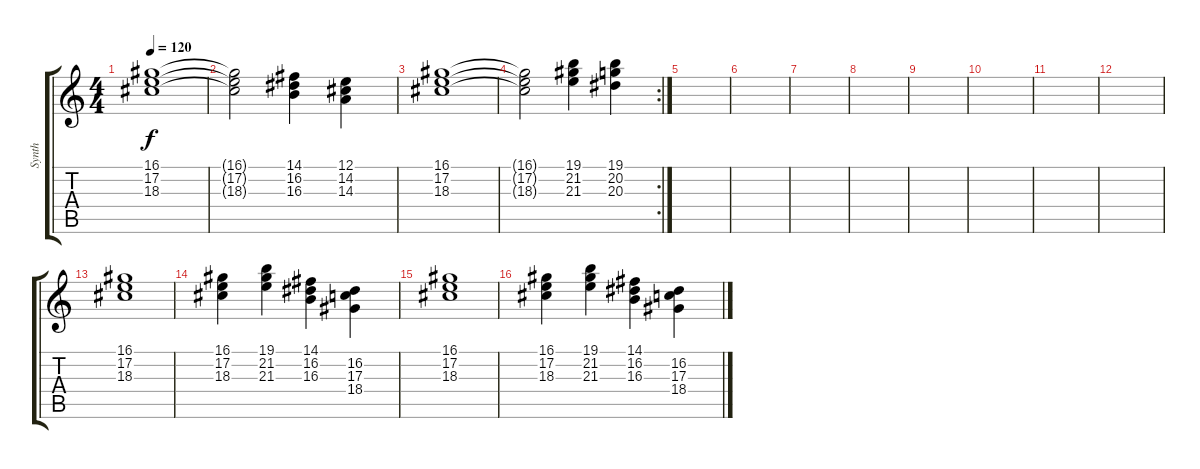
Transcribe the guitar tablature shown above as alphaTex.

\track ("Synth" "Synth") {instrument stringensemble1}
\staff {score tabs}
\tuning (E4 B3 G3 D3 A2 E2) {hide}
\ts (4 4)
\tempo 120
\clef g2
\ks c
(16.1 17.2 18.3).1{dy f} |
(16.1{t} 17.2{t} 18.3{t}).2 (14.1 16.2 16.3).4 (12.1 14.2 14.3).4 |
(16.1 17.2 18.3).1 |
\rc 2
(16.1{t} 17.2{t} 18.3{t}).2 (19.1 21.2 21.3).4 (19.1 20.2 20.3).4 |
|
|
|
|
|
|
|
|
(16.1 17.2 18.3).1 |
(16.1 17.2 18.3).4 (19.1 21.2 21.3).4 (14.1 16.2 16.3).4 (16.2 17.3 18.4).4 |
(16.1 17.2 18.3).1 |
(16.1 17.2 18.3).4 (19.1 21.2 21.3).4 (14.1 16.2 16.3).4 (16.2 17.3 18.4).4
